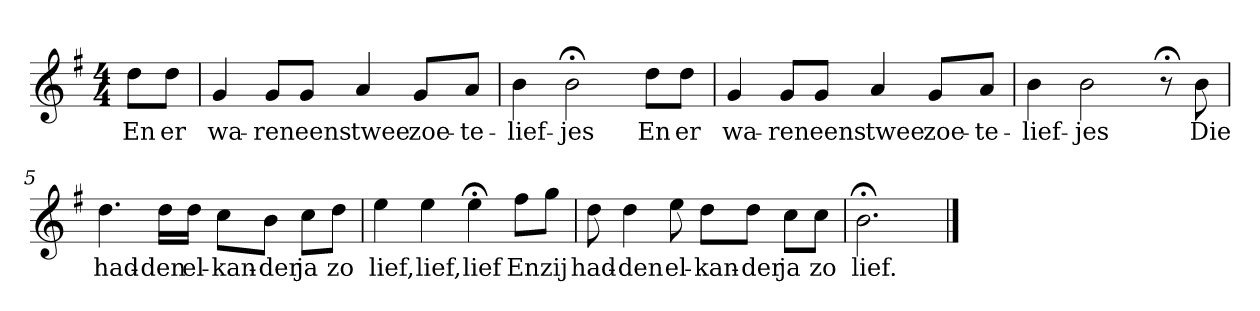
**kern	**text
*part1	*part1
*staff1	*staff1
*k[f#]	*
*G:	*
*M4/4	*
*MM120	*
=	=
8ddL	En
8ddJ	er
=1	=1
4g	wa-
8gL	-ren
8gJ	eens
4a	twee
8gL	zoe-
8aJ	-te-
=2	=2
4b	-lief-
2b;<	-jes
8ddL	En
8ddJ	er
=3	=3
4g	wa-
8gL	-ren
8gJ	eens
4a	twee
8gL	zoe-
8aJ	-te-
=4	=4
4b	-lief-
2b	-jes
8r;<	.
8b	Die
=5	=5
4.dd	had-
16ddLL	-den
16ddJJ	el-
8ccL	-kan-
8bJ	-der
8ccL	ja
8ddJ	zo
=6	=6
4ee	lief,
4ee	lief,
4ee;<	lief
8ff#L	En
8ggJ	zij
=7	=7
8dd	had-
4dd	-den
8ee	el-
8ddL	-kan-
8ddJ	-der
8ccL	ja
8ccJ	zo
=8	=8
2.b;<	lief.
==	==
*-	*-
